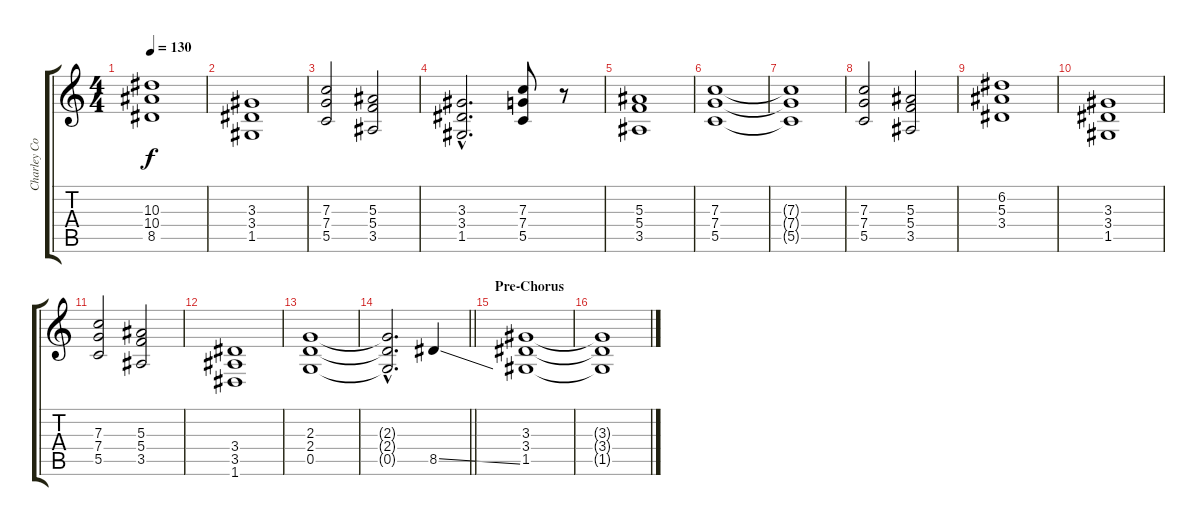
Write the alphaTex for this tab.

\track ("Charley Corbiaux (Guitar 1)" "Charley Co") {instrument distortionguitar}
\staff {score tabs}
\tuning (D4 A3 F3 C3 G2 D2) {hide}
\ts (4 4)
\tempo 130
\clef g2
\ks c
(10.3 10.4 8.5).1{dy f} |
(3.3 3.4 1.5).1 |
(7.3 7.4 5.5).2 (5.3 5.4 3.5).2 |
(3.3{hac} 3.4{hac} 1.5{hac}).2{d} (7.3 7.4 5.5).8 r.8 |
(5.3 5.4 3.5).1 |
(7.3 7.4 5.5).1 |
(7.3{t} 7.4{t} 5.5{t}).1 |
(7.3 7.4 5.5).2 (5.3 5.4 3.5).2 |
(6.2 5.3 3.4).1 |
(3.3 3.4 1.5).1 |
(7.3 7.4 5.5).2 (5.3 5.4 3.5).2 |
(3.4 3.5 1.6).1 |
(2.3 2.4 0.5).1 |
\barLineRight lightlight
(2.3{hac t} 2.4{hac t} 0.5{hac t}).2{d} 8.5{ss}.4 |
\section ("" "Pre-Chorus")
(3.3 3.4 1.5).1 |
(3.3{t} 3.4{t} 1.5{t}).1
